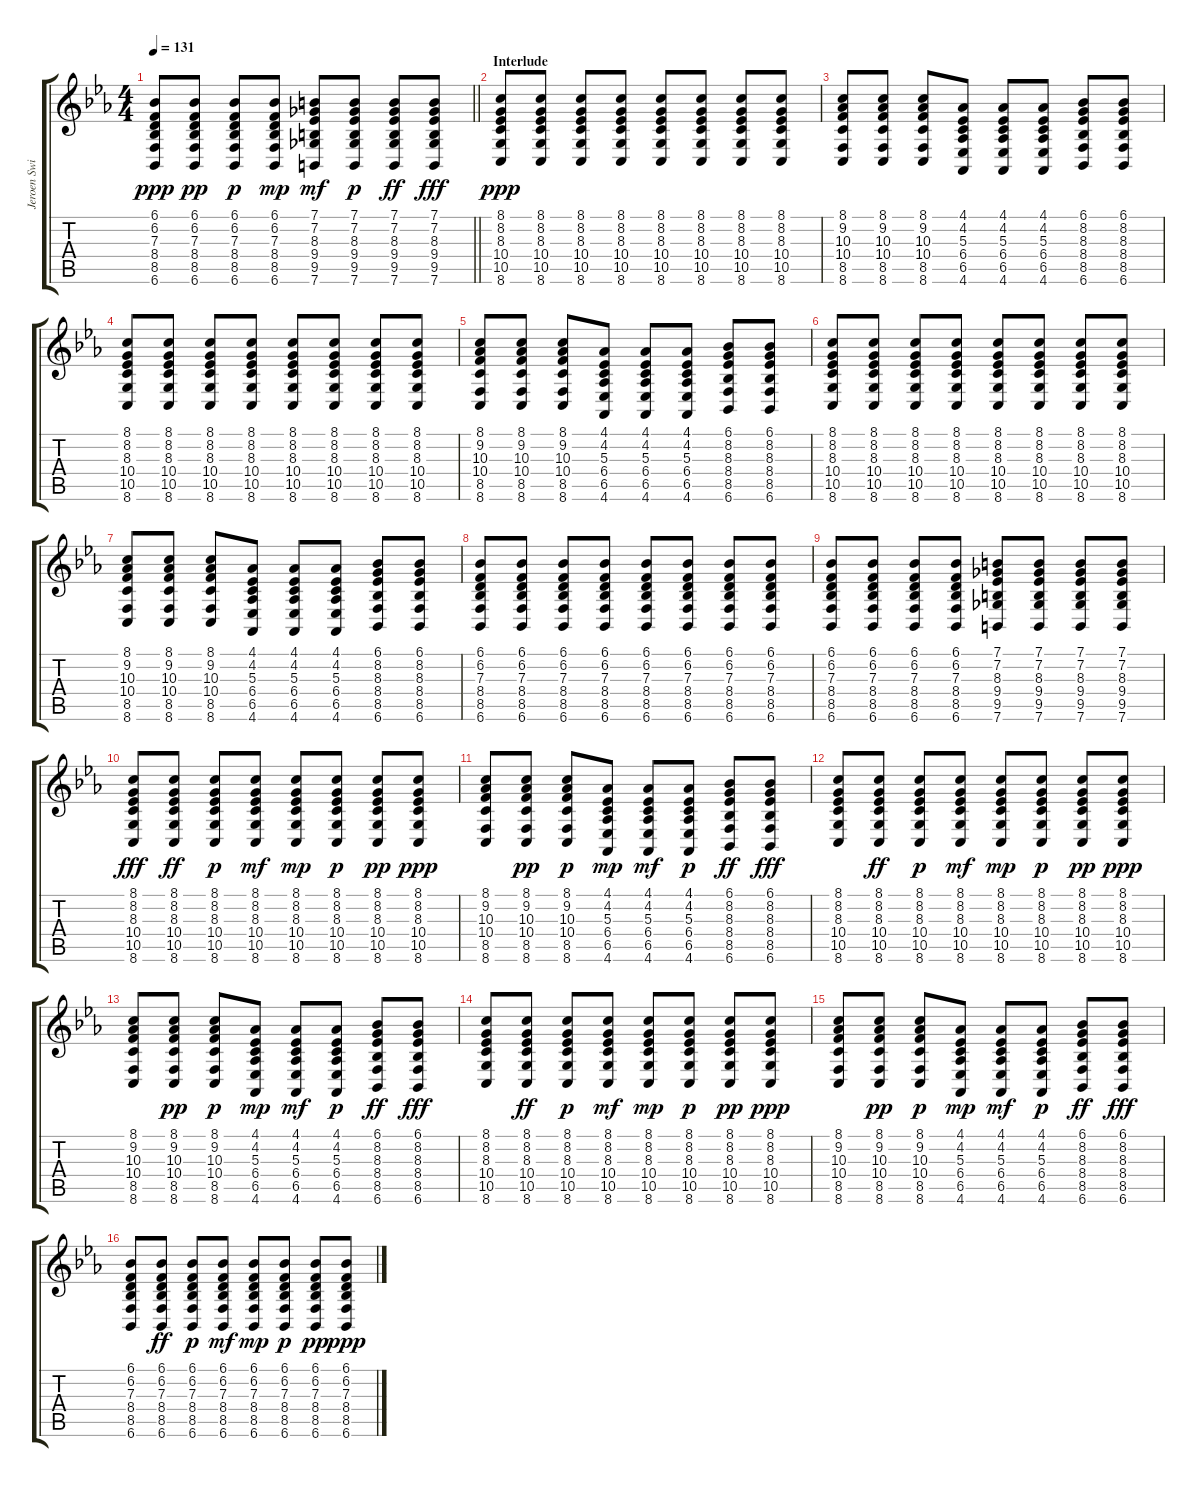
\track ("Jeroen Swinnen (Helicopter Effect)" "Jeroen Swi") {instrument breathnoise}
\staff {score tabs}
\tuning (E4 B3 G3 D3 A2 E2) {hide}
\ts (4 4)
\tempo 131
\clef g2
\barLineRight lightlight
\ks cminor
(6.1 6.2 7.3 8.4 8.5 6.6).8{dy ppp} (6.1 6.2 7.3 8.4 8.5 6.6).8{dy pp} (6.1 6.2 7.3 8.4 8.5 6.6).8{dy p} (6.1 6.2 7.3 8.4 8.5 6.6).8{dy mp} (7.1 7.2 8.3 9.4 9.5 7.6).8{dy mf} (7.1 7.2 8.3 9.4 9.5 7.6).8{dy p} (7.1 7.2 8.3 9.4 9.5 7.6).8{dy ff} (7.1 7.2 8.3 9.4 9.5 7.6).8{dy fff} |
\section ("" "Interlude")
(8.1 8.2 8.3 10.4 10.5 8.6).8{dy ppp} (8.1 8.2 8.3 10.4 10.5 8.6).8 (8.1 8.2 8.3 10.4 10.5 8.6).8 (8.1 8.2 8.3 10.4 10.5 8.6).8 (8.1 8.2 8.3 10.4 10.5 8.6).8 (8.1 8.2 8.3 10.4 10.5 8.6).8 (8.1 8.2 8.3 10.4 10.5 8.6).8 (8.1 8.2 8.3 10.4 10.5 8.6).8 |
(8.1 9.2 10.3 10.4 8.5 8.6).8 (8.1 9.2 10.3 10.4 8.5 8.6).8 (8.1 9.2 10.3 10.4 8.5 8.6).8 (4.1 4.2 5.3 6.4 6.5 4.6).8 (4.1 4.2 5.3 6.4 6.5 4.6).8 (4.1 4.2 5.3 6.4 6.5 4.6).8 (6.1 8.2 8.3 8.4 8.5 6.6).8 (6.1 8.2 8.3 8.4 8.5 6.6).8 |
(8.1 8.2 8.3 10.4 10.5 8.6).8 (8.1 8.2 8.3 10.4 10.5 8.6).8 (8.1 8.2 8.3 10.4 10.5 8.6).8 (8.1 8.2 8.3 10.4 10.5 8.6).8 (8.1 8.2 8.3 10.4 10.5 8.6).8 (8.1 8.2 8.3 10.4 10.5 8.6).8 (8.1 8.2 8.3 10.4 10.5 8.6).8 (8.1 8.2 8.3 10.4 10.5 8.6).8 |
(8.1 9.2 10.3 10.4 8.5 8.6).8 (8.1 9.2 10.3 10.4 8.5 8.6).8 (8.1 9.2 10.3 10.4 8.5 8.6).8 (4.1 4.2 5.3 6.4 6.5 4.6).8 (4.1 4.2 5.3 6.4 6.5 4.6).8 (4.1 4.2 5.3 6.4 6.5 4.6).8 (6.1 8.2 8.3 8.4 8.5 6.6).8 (6.1 8.2 8.3 8.4 8.5 6.6).8 |
(8.1 8.2 8.3 10.4 10.5 8.6).8 (8.1 8.2 8.3 10.4 10.5 8.6).8 (8.1 8.2 8.3 10.4 10.5 8.6).8 (8.1 8.2 8.3 10.4 10.5 8.6).8 (8.1 8.2 8.3 10.4 10.5 8.6).8 (8.1 8.2 8.3 10.4 10.5 8.6).8 (8.1 8.2 8.3 10.4 10.5 8.6).8 (8.1 8.2 8.3 10.4 10.5 8.6).8 |
(8.1 9.2 10.3 10.4 8.5 8.6).8 (8.1 9.2 10.3 10.4 8.5 8.6).8 (8.1 9.2 10.3 10.4 8.5 8.6).8 (4.1 4.2 5.3 6.4 6.5 4.6).8 (4.1 4.2 5.3 6.4 6.5 4.6).8 (4.1 4.2 5.3 6.4 6.5 4.6).8 (6.1 8.2 8.3 8.4 8.5 6.6).8 (6.1 8.2 8.3 8.4 8.5 6.6).8 |
(6.1 6.2 7.3 8.4 8.5 6.6).8 (6.1 6.2 7.3 8.4 8.5 6.6).8 (6.1 6.2 7.3 8.4 8.5 6.6).8 (6.1 6.2 7.3 8.4 8.5 6.6).8 (6.1 6.2 7.3 8.4 8.5 6.6).8 (6.1 6.2 7.3 8.4 8.5 6.6).8 (6.1 6.2 7.3 8.4 8.5 6.6).8 (6.1 6.2 7.3 8.4 8.5 6.6).8 |
(6.1 6.2 7.3 8.4 8.5 6.6).8 (6.1 6.2 7.3 8.4 8.5 6.6).8 (6.1 6.2 7.3 8.4 8.5 6.6).8 (6.1 6.2 7.3 8.4 8.5 6.6).8 (7.1 7.2 8.3 9.4 9.5 7.6).8 (7.1 7.2 8.3 9.4 9.5 7.6).8 (7.1 7.2 8.3 9.4 9.5 7.6).8 (7.1 7.2 8.3 9.4 9.5 7.6).8 |
(8.1 8.2 8.3 10.4 10.5 8.6).8{dy fff} (8.1 8.2 8.3 10.4 10.5 8.6).8{dy ff} (8.1 8.2 8.3 10.4 10.5 8.6).8{dy p} (8.1 8.2 8.3 10.4 10.5 8.6).8{dy mf} (8.1 8.2 8.3 10.4 10.5 8.6).8{dy mp} (8.1 8.2 8.3 10.4 10.5 8.6).8{dy p} (8.1 8.2 8.3 10.4 10.5 8.6).8{dy pp} (8.1 8.2 8.3 10.4 10.5 8.6).8{dy ppp} |
(8.1 9.2 10.3 10.4 8.5 8.6).8 (8.1 9.2 10.3 10.4 8.5 8.6).8{dy pp} (8.1 9.2 10.3 10.4 8.5 8.6).8{dy p} (4.1 4.2 5.3 6.4 6.5 4.6).8{dy mp} (4.1 4.2 5.3 6.4 6.5 4.6).8{dy mf} (4.1 4.2 5.3 6.4 6.5 4.6).8{dy p} (6.1 8.2 8.3 8.4 8.5 6.6).8{dy ff} (6.1 8.2 8.3 8.4 8.5 6.6).8{dy fff} |
(8.1 8.2 8.3 10.4 10.5 8.6).8 (8.1 8.2 8.3 10.4 10.5 8.6).8{dy ff} (8.1 8.2 8.3 10.4 10.5 8.6).8{dy p} (8.1 8.2 8.3 10.4 10.5 8.6).8{dy mf} (8.1 8.2 8.3 10.4 10.5 8.6).8{dy mp} (8.1 8.2 8.3 10.4 10.5 8.6).8{dy p} (8.1 8.2 8.3 10.4 10.5 8.6).8{dy pp} (8.1 8.2 8.3 10.4 10.5 8.6).8{dy ppp} |
(8.1 9.2 10.3 10.4 8.5 8.6).8 (8.1 9.2 10.3 10.4 8.5 8.6).8{dy pp} (8.1 9.2 10.3 10.4 8.5 8.6).8{dy p} (4.1 4.2 5.3 6.4 6.5 4.6).8{dy mp} (4.1 4.2 5.3 6.4 6.5 4.6).8{dy mf} (4.1 4.2 5.3 6.4 6.5 4.6).8{dy p} (6.1 8.2 8.3 8.4 8.5 6.6).8{dy ff} (6.1 8.2 8.3 8.4 8.5 6.6).8{dy fff} |
(8.1 8.2 8.3 10.4 10.5 8.6).8 (8.1 8.2 8.3 10.4 10.5 8.6).8{dy ff} (8.1 8.2 8.3 10.4 10.5 8.6).8{dy p} (8.1 8.2 8.3 10.4 10.5 8.6).8{dy mf} (8.1 8.2 8.3 10.4 10.5 8.6).8{dy mp} (8.1 8.2 8.3 10.4 10.5 8.6).8{dy p} (8.1 8.2 8.3 10.4 10.5 8.6).8{dy pp} (8.1 8.2 8.3 10.4 10.5 8.6).8{dy ppp} |
(8.1 9.2 10.3 10.4 8.5 8.6).8 (8.1 9.2 10.3 10.4 8.5 8.6).8{dy pp} (8.1 9.2 10.3 10.4 8.5 8.6).8{dy p} (4.1 4.2 5.3 6.4 6.5 4.6).8{dy mp} (4.1 4.2 5.3 6.4 6.5 4.6).8{dy mf} (4.1 4.2 5.3 6.4 6.5 4.6).8{dy p} (6.1 8.2 8.3 8.4 8.5 6.6).8{dy ff} (6.1 8.2 8.3 8.4 8.5 6.6).8{dy fff} |
(6.1 6.2 7.3 8.4 8.5 6.6).8 (6.1 6.2 7.3 8.4 8.5 6.6).8{dy ff} (6.1 6.2 7.3 8.4 8.5 6.6).8{dy p} (6.1 6.2 7.3 8.4 8.5 6.6).8{dy mf} (6.1 6.2 7.3 8.4 8.5 6.6).8{dy mp} (6.1 6.2 7.3 8.4 8.5 6.6).8{dy p} (6.1 6.2 7.3 8.4 8.5 6.6).8{dy pp} (6.1 6.2 7.3 8.4 8.5 6.6).8{dy ppp}
